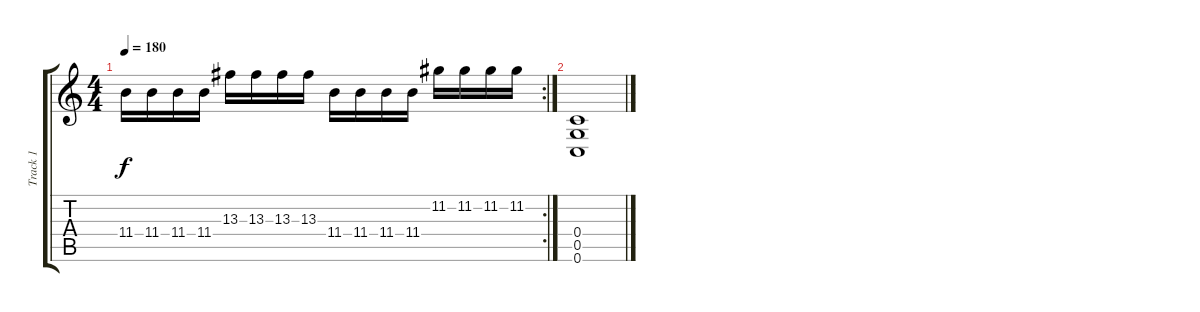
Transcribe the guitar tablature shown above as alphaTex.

\track ("Track 1" "Track 1") {instrument distortionguitar}
\staff {score tabs}
\tuning (D4 A3 F3 C3 G2 C2) {hide}
\rc 2
\ts (4 4)
\tempo 180
\clef g2
\ks c
11.4.16{dy f} 11.4.16 11.4.16 11.4.16 13.3.16 13.3.16 13.3.16 13.3.16 11.4.16 11.4.16 11.4.16 11.4.16 11.2.16 11.2.16 11.2.16 11.2.16 |
(0.4 0.5 0.6).1
